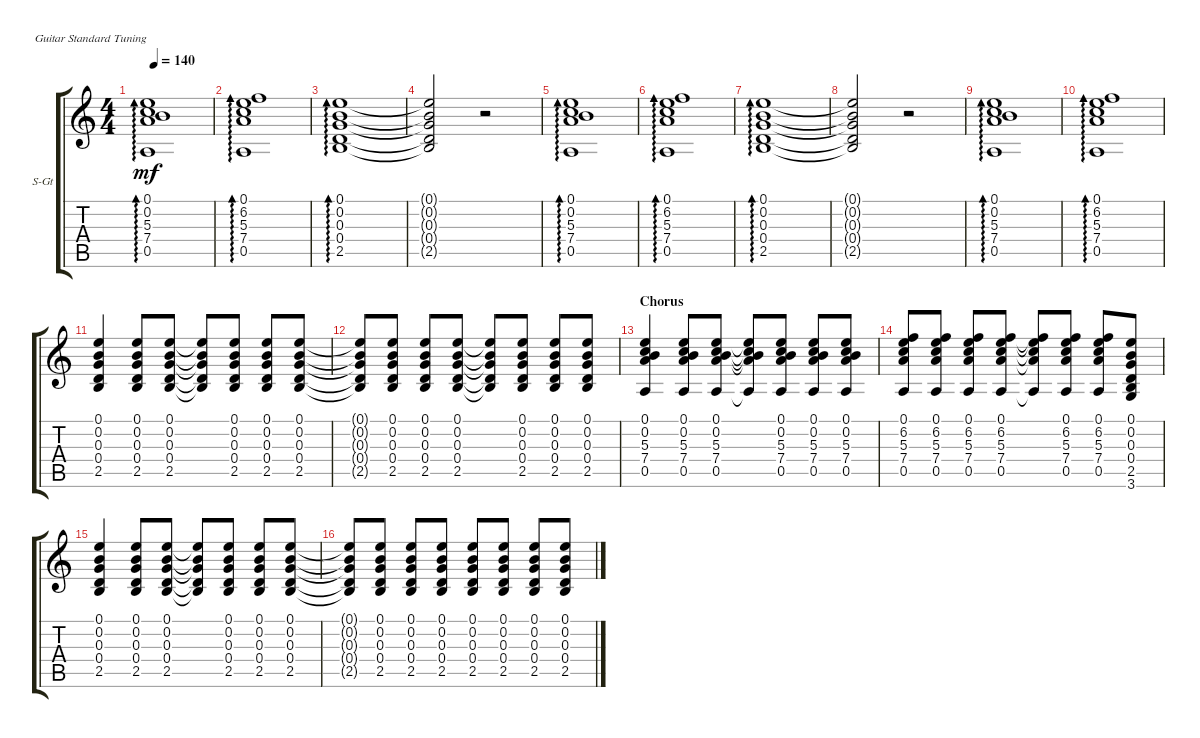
\defaultSystemsLayout 4
\bracketExtendMode groupsimilarinstruments
\firstSystemTrackNameOrientation horizontal
\otherSystemsTrackNameOrientation horizontal
\track ("Steel Guitar" "S-Gt") {instrument acousticguitarsteel}
\staff {score tabs}
\tuning (E4 B3 G3 D3 A2 E2)
\ts (4 4)
\tempo 140
\clef g2
\scale
0.333333
\ks c
(0.5 7.4 5.3 0.2 0.1).1{ad 0 dy mf} |
\scale
0.333333 (0.5 7.4 5.3 6.2 0.1).1{ad 0} |
\scale
0.333333 (2.5 0.4 0.3 0.2 0.1).1{ad 0} |
\scale
0.333333 (2.5{t} 0.4{t} 0.3{t} 0.2{t} 0.1{t}).2 r.2 |
\scale
0.333333 (0.5 7.4 5.3 0.2 0.1).1{ad 0} |
\scale
0.333333 (0.5 7.4 5.3 6.2 0.1).1{ad 0} |
\scale
0.333333 (2.5 0.4 0.3 0.2 0.1).1{ad 0} |
\scale
0.333333 (2.5{t} 0.4{t} 0.3{t} 0.2{t} 0.1{t}).2 r.2 |
\scale
0.333333 (0.5 7.4 5.3 0.2 0.1).1{ad 0} |
\scale
0.333333 (0.5 7.4 5.3 6.2 0.1).1{ad 0} |
\scale
0.333333 (2.5 0.4 0.3 0.2 0.1).4 (2.5 0.4 0.3 0.2 0.1).8 (2.5 0.4 0.3 0.2 0.1).8 (2.5{t} 0.4{t} 0.3{t} 0.2{t} 0.1{t}).8 (2.5 0.4 0.3 0.2 0.1).8 (2.5 0.4 0.3 0.2 0.1).8 (2.5 0.4 0.3 0.2 0.1).8 |
\scale
0.333333 (2.5{t} 0.4{t} 0.3{t} 0.2{t} 0.1{t}).8 (2.5 0.4 0.3 0.2 0.1).8 (2.5 0.4 0.3 0.2 0.1).8 (2.5 0.4 0.3 0.2 0.1).8 (2.5{t} 0.4{t} 0.3{t} 0.2{t} 0.1{t}).8 (2.5 0.4 0.3 0.2 0.1).8 (2.5 0.4 0.3 0.2 0.1).8 (2.5 0.4 0.3 0.2 0.1).8 |
\section ("" "Chorus")
(0.5 7.4 5.3 0.2 0.1).4 (0.5 7.4 5.3 0.2 0.1).8 (0.5 7.4 5.3 0.2 0.1).8 (0.5{t} 7.4{t} 5.3{t} 0.2{t} 0.1{t}).8 (0.5 7.4 5.3 0.2 0.1).8 (0.5 7.4 5.3 0.2 0.1).8 (0.5 7.4 5.3 0.2 0.1).8 |
\scale
0.313131 (0.5 7.4 5.3 6.2 0.1).8 (0.5 7.4 5.3 6.2 0.1).8 (0.5 7.4 5.3 6.2 0.1).8 (0.5 7.4 5.3 6.2 0.1).8 (0.5{t} 7.4{t} 5.3{t} 6.2{t} 0.1{t}).8 (0.5 7.4 5.3 6.2 0.1).8 (0.5 7.4 5.3 6.2 0.1).8 (2.5 0.4 0.3 0.2 0.1 3.6).8 |
(2.5 0.4 0.3 0.2 0.1).4 (2.5 0.4 0.3 0.2 0.1).8 (2.5 0.4 0.3 0.2 0.1).8 (2.5{t} 0.4{t} 0.3{t} 0.2{t} 0.1{t}).8 (2.5 0.4 0.3 0.2 0.1).8 (2.5 0.4 0.3 0.2 0.1).8 (2.5 0.4 0.3 0.2 0.1).8 |
(2.5{t} 0.4{t} 0.3{t} 0.2{t} 0.1{t}).8 (2.5 0.4 0.3 0.2 0.1).8 (2.5 0.4 0.3 0.2 0.1).8 (2.5 0.4 0.3 0.2 0.1).8 (2.5 0.4 0.3 0.2 0.1).8 (2.5 0.4 0.3 0.2 0.1).8 (2.5 0.4 0.3 0.2 0.1).8 (2.5 0.4 0.3 0.2 0.1).8
